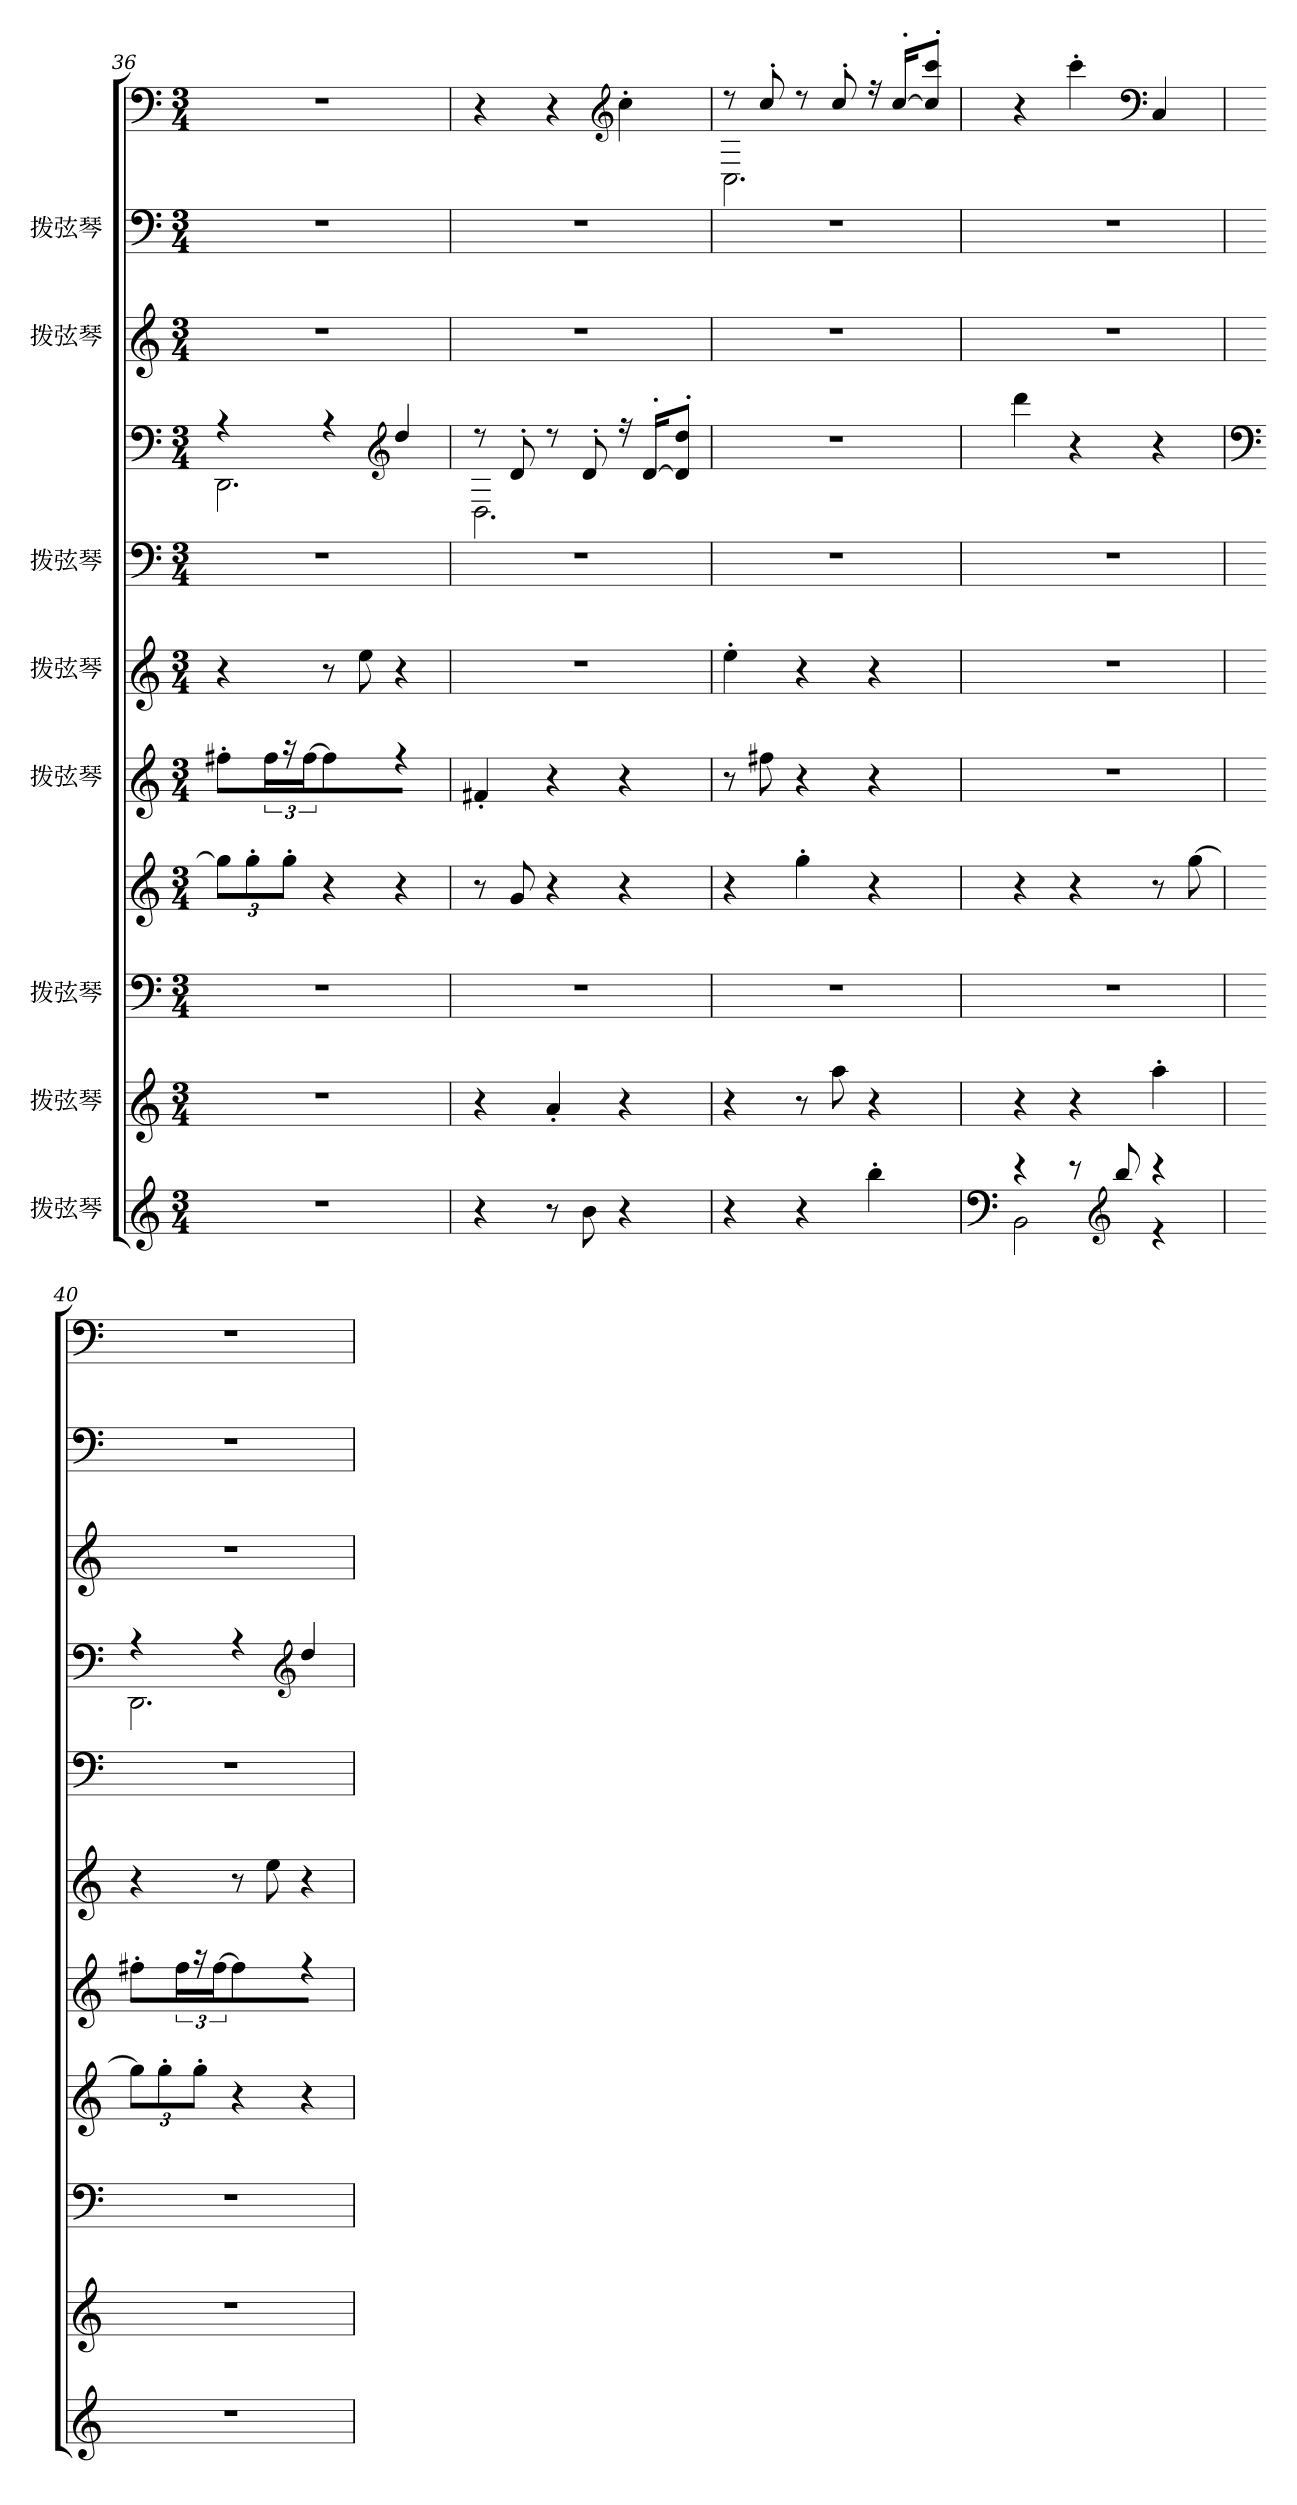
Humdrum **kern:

**kern	**kern	**kern	**kern	**kern	**kern	**kern	**kern	**kern	**kern	**kern
*part8	*part7	*part6	*part6	*part5	*part4	*part3	*part3	*part2	*part1	*part1
*staff11	*staff10	*staff9	*staff8	*staff7	*staff6	*staff5	*staff4	*staff3	*staff2	*staff1
*I"拨弦琴	*I"拨弦琴	*I"拨弦琴	*	*I"拨弦琴	*I"拨弦琴	*I"拨弦琴	*	*I"拨弦琴	*I"拨弦琴	*
!!LO:PB:g=z
*clefG2	*clefG2	*clefF4	*clefG2	*clefG2	*clefG2	*clefF4	*clefF4	*clefG2	*clefF4	*clefF4
*k[]	*k[]	*k[]	*k[]	*k[]	*k[]	*k[]	*k[]	*k[]	*k[]	*k[]
*M3/4	*M3/4	*M3/4	*M3/4	*M3/4	*M3/4	*M3/4	*M3/4	*M3/4	*M3/4	*M3/4
*	*	*	*Xbrackettup	*	*	*	*	*	*	*
=36	=36	=36	=36	=36	=36	=36	=36	=36	=36	=36
*	*	*	*	*	*	*	*^	*	*	*
2.r	2.r	2.r	12gg\L]	8ff#X'\L	4r	2.r	4r	2.DD\	2.r	2.r	2.r
.	.	.	12gg'\	.	.	.	.	.	.	.	.
.	.	.	.	24ff#\Jk	.	.	.	.	.	.	.
.	.	.	12gg'\J	24r	.	.	.	.	.	.	.
.	.	.	.	[24ff#\	.	.	.	.	.	.	.
.	.	.	4r	4ff#\]	8r	.	4r	.	.	.	.
.	.	.	.	.	8ee\	.	.	.	.	.	.
*	*	*	*	*	*	*	*clefG2	*	*	*	*
.	.	.	4r	4r	4r	.	4dd/	.	.	.	.
=37	=37	=37	=37	=37	=37	=37	=37	=37	=37	=37	=37
4r	4r	2.r	8r	4f#X'/	2.r	2.r	8r	2.D\	2.r	2.r	4r
.	.	.	8g/	.	.	.	8d'/	.	.	.	.
8r	4a'/	.	4r	4r	.	.	8r	.	.	.	4r
8b\	.	.	.	.	.	.	8d'/	.	.	.	.
*	*	*	*	*	*	*	*	*	*	*	*clefG2
4r	4r	.	4r	4r	.	.	16r	.	.	.	4cc'\
.	.	.	.	.	.	.	[16d'/KL	.	.	.	.
.	.	.	.	.	.	.	8d/]' 8dd/'J	.	.	.	.
*	*	*	*	*	*	*	*v	*v	*	*	*
=38	=38	=38	=38	=38	=38	=38	=38	=38	=38	=38
*	*	*	*	*	*	*	*	*	*	*^
4r	4r	2.r	4r	8r	4ee'\	2.r	2.r	2.r	2.r	8r	2.C\
.	.	.	.	8ff#X\	.	.	.	.	.	8cc'/	.
4r	8r	.	4gg'\	4r	4r	.	.	.	.	8r	.
.	8aa\	.	.	.	.	.	.	.	.	8cc'/	.
4bb'\	4r	.	4r	4r	4r	.	.	.	.	16r	.
.	.	.	.	.	.	.	.	.	.	[16cc'/KL	.
.	.	.	.	.	.	.	.	.	.	8cc/]' 8ccc/'J	.
*	*	*	*	*	*	*	*	*	*	*v	*v
=39	=39	=39	=39	=39	=39	=39	=39	=39	=39	=39
*clefF4	*	*	*	*	*	*	*	*	*	*
*^	*	*	*	*	*	*	*	*	*	*
4r	2BB\	4r	2.r	4r	2.r	2.r	2.r	4ddd\	2.r	2.r	4r
8r	.	4r	.	4r	.	.	.	4r	.	.	4ccc'\
*clefG2	*	*	*	*	*	*	*	*	*	*	*
8bb/	.	.	.	.	.	.	.	.	.	.	.
*	*	*	*	*	*	*	*	*	*	*	*clefF4
4r	4r	4aa'\	.	8r	.	.	.	4r	.	.	4C/
.	.	.	.	[8gg\	.	.	.	.	.	.	.
*v	*v	*	*	*	*	*	*	*	*	*	*
!!LO:PB:g=z
=40	=40	=40	=40	=40	=40	=40	=40	=40	=40	=40
*	*	*	*	*	*	*	*clefF4	*	*	*
*	*	*	*	*	*	*	*^	*	*	*
2.r	2.r	2.r	12gg\L]	8ff#X'\L	4r	2.r	4r	2.DD\	2.r	2.r	2.r
.	.	.	12gg'\	.	.	.	.	.	.	.	.
.	.	.	.	24ff#\Jk	.	.	.	.	.	.	.
.	.	.	12gg'\J	24r	.	.	.	.	.	.	.
.	.	.	.	[24ff#\	.	.	.	.	.	.	.
.	.	.	4r	4ff#\]	8r	.	4r	.	.	.	.
.	.	.	.	.	8ee\	.	.	.	.	.	.
*	*	*	*	*	*	*	*clefG2	*	*	*	*
.	.	.	4r	4r	4r	.	4dd/	.	.	.	.
*	*	*	*	*	*	*	*v	*v	*	*	*
=	=	=	=	=	=	=	=	=	=	=
*-	*-	*-	*-	*-	*-	*-	*-	*-	*-	*-
